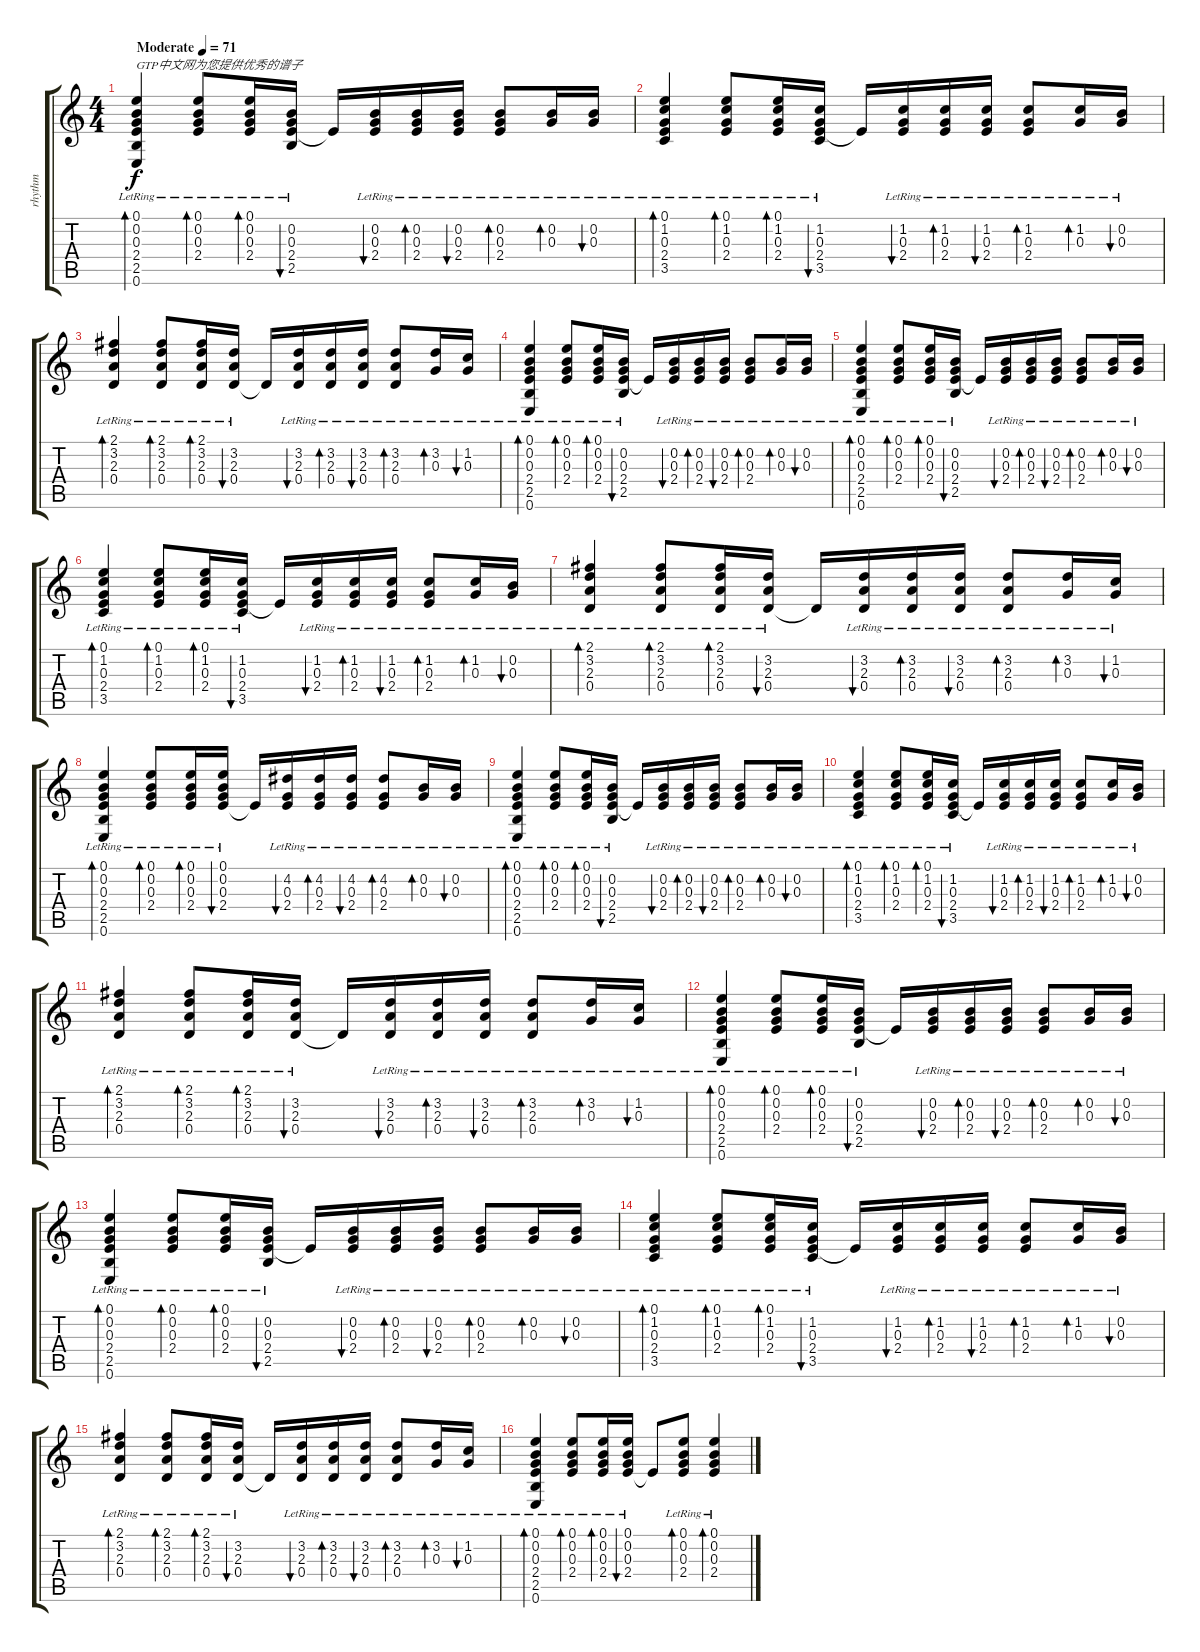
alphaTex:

\track ("rhythm" "rhythm") {instrument electricguitarclean}
\staff {score tabs}
\tuning (E4 B3 G3 D3 A2 E2) {hide}
\ts (4 4)
\tempo (71 "Moderate")
\clef g2
\ks c
(0.1{lr} 0.2{lr} 0.3{lr} 2.4{lr} 2.5{lr} 0.6{lr}).4{bd 60 txt "GTP中文网为您提供优秀的谱子" dy f instrument electricguitarclean} (0.1{lr} 0.2{lr} 0.3{lr} 2.4{lr}).8{bd 60} (0.1{lr} 0.2{lr} 0.3{lr} 2.4{lr}).16{bd 60} (0.2{lr} 0.3{lr} 2.4{lr} 2.5{lr}).16{bu 60} 2.4{t}.16 (0.2{lr} 0.3{lr} 2.4{lr}).16{bu 60} (0.2{lr} 0.3{lr} 2.4{lr}).16{bd 60} (0.2{lr} 0.3{lr} 2.4{lr}).16{bu 60} (0.2{lr} 0.3{lr} 2.4{lr}).8{bd 60} (0.2{lr} 0.3{lr}).16{bd 60} (0.2{lr} 0.3{lr}).16{bu 60} |
(0.1{lr} 1.2{lr} 0.3{lr} 2.4{lr} 3.5{lr}).4{bd 60} (0.1{lr} 1.2{lr} 0.3{lr} 2.4{lr}).8{bd 60} (0.1{lr} 1.2{lr} 0.3{lr} 2.4{lr}).16{bd 60} (1.2{lr} 0.3{lr} 2.4{lr} 3.5{lr}).16{bu 60} 2.4{t}.16 (1.2{lr} 0.3{lr} 2.4{lr}).16{bu 60} (1.2{lr} 0.3{lr} 2.4{lr}).16{bd 60} (1.2{lr} 0.3{lr} 2.4{lr}).16{bu 60} (1.2{lr} 0.3{lr} 2.4{lr}).8{bd 60} (1.2{lr} 0.3{lr}).16{bd 60} (0.2{lr} 0.3{lr}).16{bu 60} |
(2.1{lr} 3.2{lr} 2.3{lr} 0.4{lr}).4{bd 60} (2.1{lr} 3.2{lr} 2.3{lr} 0.4{lr}).8{bd 60} (2.1{lr} 3.2{lr} 2.3{lr} 0.4{lr}).16{bd 60} (3.2{lr} 2.3{lr} 0.4{lr}).16{bu 60} 0.4{t}.16 (3.2{lr} 2.3{lr} 0.4{lr}).16{bu 60} (3.2{lr} 2.3{lr} 0.4{lr}).16{bd 60} (3.2{lr} 2.3{lr} 0.4{lr}).16{bu 60} (3.2{lr} 2.3{lr} 0.4{lr}).8{bd 60} (3.2{lr} 0.3{lr}).16{bd 60} (1.2{lr} 0.3{lr}).16{bu 60} |
(0.1{lr} 0.2{lr} 0.3{lr} 2.4{lr} 2.5{lr} 0.6{lr}).4{bd 60} (0.1{lr} 0.2{lr} 0.3{lr} 2.4{lr}).8{bd 60} (0.1{lr} 0.2{lr} 0.3{lr} 2.4{lr}).16{bd 60} (0.2{lr} 0.3{lr} 2.4{lr} 2.5{lr}).16{bu 60} 2.4{t}.16 (0.2{lr} 0.3{lr} 2.4{lr}).16{bu 60} (0.2{lr} 0.3{lr} 2.4{lr}).16{bd 60} (0.2{lr} 0.3{lr} 2.4{lr}).16{bu 60} (0.2{lr} 0.3{lr} 2.4{lr}).8{bd 60} (0.2{lr} 0.3{lr}).16{bd 60} (0.2{lr} 0.3{lr}).16{bu 60} |
(0.1{lr} 0.2{lr} 0.3{lr} 2.4{lr} 2.5{lr} 0.6{lr}).4{bd 60} (0.1{lr} 0.2{lr} 0.3{lr} 2.4{lr}).8{bd 60} (0.1{lr} 0.2{lr} 0.3{lr} 2.4{lr}).16{bd 60} (0.2{lr} 0.3{lr} 2.4{lr} 2.5{lr}).16{bu 60} 2.4{t}.16 (0.2{lr} 0.3{lr} 2.4{lr}).16{bu 60} (0.2{lr} 0.3{lr} 2.4{lr}).16{bd 60} (0.2{lr} 0.3{lr} 2.4{lr}).16{bu 60} (0.2{lr} 0.3{lr} 2.4{lr}).8{bd 60} (0.2{lr} 0.3{lr}).16{bd 60} (0.2{lr} 0.3{lr}).16{bu 60} |
(0.1{lr} 1.2{lr} 0.3{lr} 2.4{lr} 3.5{lr}).4{bd 60} (0.1{lr} 1.2{lr} 0.3{lr} 2.4{lr}).8{bd 60} (0.1{lr} 1.2{lr} 0.3{lr} 2.4{lr}).16{bd 60} (1.2{lr} 0.3{lr} 2.4{lr} 3.5{lr}).16{bu 60} 2.4{t}.16 (1.2{lr} 0.3{lr} 2.4{lr}).16{bu 60} (1.2{lr} 0.3{lr} 2.4{lr}).16{bd 60} (1.2{lr} 0.3{lr} 2.4{lr}).16{bu 60} (1.2{lr} 0.3{lr} 2.4{lr}).8{bd 60} (1.2{lr} 0.3{lr}).16{bd 60} (0.2{lr} 0.3{lr}).16{bu 60} |
(2.1{lr} 3.2{lr} 2.3{lr} 0.4{lr}).4{bd 60} (2.1{lr} 3.2{lr} 2.3{lr} 0.4{lr}).8{bd 60} (2.1{lr} 3.2{lr} 2.3{lr} 0.4{lr}).16{bd 60} (3.2{lr} 2.3{lr} 0.4{lr}).16{bu 60} 0.4{t}.16 (3.2{lr} 2.3{lr} 0.4{lr}).16{bu 60} (3.2{lr} 2.3{lr} 0.4{lr}).16{bd 60} (3.2{lr} 2.3{lr} 0.4{lr}).16{bu 60} (3.2{lr} 2.3{lr} 0.4{lr}).8{bd 60} (3.2{lr} 0.3{lr}).16{bd 60} (1.2{lr} 0.3{lr}).16{bu 60} |
(0.1{lr} 0.2{lr} 0.3{lr} 2.4{lr} 2.5{lr} 0.6{lr}).4{bd 60} (0.1{lr} 0.2{lr} 0.3{lr} 2.4{lr}).8{bd 60} (0.1{lr} 0.2{lr} 0.3{lr} 2.4{lr}).16{bd 60} (0.1{lr} 0.2{lr} 0.3{lr} 2.4{lr}).16{bu 60} 2.4{t}.16 (4.2{lr} 0.3{lr} 2.4{lr}).16{bu 60} (4.2{lr} 0.3{lr} 2.4{lr}).16{bd 60} (4.2{lr} 0.3{lr} 2.4{lr}).16{bu 60} (4.2{lr} 0.3{lr} 2.4{lr}).8{bd 60} (0.2{lr} 0.3{lr}).16{bd 60} (0.2{lr} 0.3{lr}).16{bu 60} |
(0.1{lr} 0.2{lr} 0.3{lr} 2.4{lr} 2.5{lr} 0.6{lr}).4{bd 60} (0.1{lr} 0.2{lr} 0.3{lr} 2.4{lr}).8{bd 60} (0.1{lr} 0.2{lr} 0.3{lr} 2.4{lr}).16{bd 60} (0.2{lr} 0.3{lr} 2.4{lr} 2.5{lr}).16{bu 60} 2.4{t}.16 (0.2{lr} 0.3{lr} 2.4{lr}).16{bu 60} (0.2{lr} 0.3{lr} 2.4{lr}).16{bd 60} (0.2{lr} 0.3{lr} 2.4{lr}).16{bu 60} (0.2{lr} 0.3{lr} 2.4{lr}).8{bd 60} (0.2{lr} 0.3{lr}).16{bd 60} (0.2{lr} 0.3{lr}).16{bu 60} |
(0.1{lr} 1.2{lr} 0.3{lr} 2.4{lr} 3.5{lr}).4{bd 60} (0.1{lr} 1.2{lr} 0.3{lr} 2.4{lr}).8{bd 60} (0.1{lr} 1.2{lr} 0.3{lr} 2.4{lr}).16{bd 60} (1.2{lr} 0.3{lr} 2.4{lr} 3.5{lr}).16{bu 60} 2.4{t}.16 (1.2{lr} 0.3{lr} 2.4{lr}).16{bu 60} (1.2{lr} 0.3{lr} 2.4{lr}).16{bd 60} (1.2{lr} 0.3{lr} 2.4{lr}).16{bu 60} (1.2{lr} 0.3{lr} 2.4{lr}).8{bd 60} (1.2{lr} 0.3{lr}).16{bd 60} (0.2{lr} 0.3{lr}).16{bu 60} |
(2.1{lr} 3.2{lr} 2.3{lr} 0.4{lr}).4{bd 60} (2.1{lr} 3.2{lr} 2.3{lr} 0.4{lr}).8{bd 60} (2.1{lr} 3.2{lr} 2.3{lr} 0.4{lr}).16{bd 60} (3.2{lr} 2.3{lr} 0.4{lr}).16{bu 60} 0.4{t}.16 (3.2{lr} 2.3{lr} 0.4{lr}).16{bu 60} (3.2{lr} 2.3{lr} 0.4{lr}).16{bd 60} (3.2{lr} 2.3{lr} 0.4{lr}).16{bu 60} (3.2{lr} 2.3{lr} 0.4{lr}).8{bd 60} (3.2{lr} 0.3{lr}).16{bd 60} (1.2{lr} 0.3{lr}).16{bu 60} |
(0.1{lr} 0.2{lr} 0.3{lr} 2.4{lr} 2.5{lr} 0.6{lr}).4{bd 60} (0.1{lr} 0.2{lr} 0.3{lr} 2.4{lr}).8{bd 60} (0.1{lr} 0.2{lr} 0.3{lr} 2.4{lr}).16{bd 60} (0.2{lr} 0.3{lr} 2.4{lr} 2.5{lr}).16{bu 60} 2.4{t}.16 (0.2{lr} 0.3{lr} 2.4{lr}).16{bu 60} (0.2{lr} 0.3{lr} 2.4{lr}).16{bd 60} (0.2{lr} 0.3{lr} 2.4{lr}).16{bu 60} (0.2{lr} 0.3{lr} 2.4{lr}).8{bd 60} (0.2{lr} 0.3{lr}).16{bd 60} (0.2{lr} 0.3{lr}).16{bu 60} |
(0.1{lr} 0.2{lr} 0.3{lr} 2.4{lr} 2.5{lr} 0.6{lr}).4{bd 60} (0.1{lr} 0.2{lr} 0.3{lr} 2.4{lr}).8{bd 60} (0.1{lr} 0.2{lr} 0.3{lr} 2.4{lr}).16{bd 60} (0.2{lr} 0.3{lr} 2.4{lr} 2.5{lr}).16{bu 60} 2.4{t}.16 (0.2{lr} 0.3{lr} 2.4{lr}).16{bu 60} (0.2{lr} 0.3{lr} 2.4{lr}).16{bd 60} (0.2{lr} 0.3{lr} 2.4{lr}).16{bu 60} (0.2{lr} 0.3{lr} 2.4{lr}).8{bd 60} (0.2{lr} 0.3{lr}).16{bd 60} (0.2{lr} 0.3{lr}).16{bu 60} |
(0.1{lr} 1.2{lr} 0.3{lr} 2.4{lr} 3.5{lr}).4{bd 60} (0.1{lr} 1.2{lr} 0.3{lr} 2.4{lr}).8{bd 60} (0.1{lr} 1.2{lr} 0.3{lr} 2.4{lr}).16{bd 60} (1.2{lr} 0.3{lr} 2.4{lr} 3.5{lr}).16{bu 60} 2.4{t}.16 (1.2{lr} 0.3{lr} 2.4{lr}).16{bu 60} (1.2{lr} 0.3{lr} 2.4{lr}).16{bd 60} (1.2{lr} 0.3{lr} 2.4{lr}).16{bu 60} (1.2{lr} 0.3{lr} 2.4{lr}).8{bd 60} (1.2{lr} 0.3{lr}).16{bd 60} (0.2{lr} 0.3{lr}).16{bu 60} |
(2.1{lr} 3.2{lr} 2.3{lr} 0.4{lr}).4{bd 60} (2.1{lr} 3.2{lr} 2.3{lr} 0.4{lr}).8{bd 60} (2.1{lr} 3.2{lr} 2.3{lr} 0.4{lr}).16{bd 60} (3.2{lr} 2.3{lr} 0.4{lr}).16{bu 60} 0.4{t}.16 (3.2{lr} 2.3{lr} 0.4{lr}).16{bu 60} (3.2{lr} 2.3{lr} 0.4{lr}).16{bd 60} (3.2{lr} 2.3{lr} 0.4{lr}).16{bu 60} (3.2{lr} 2.3{lr} 0.4{lr}).8{bd 60} (3.2{lr} 0.3{lr}).16{bd 60} (1.2{lr} 0.3{lr}).16{bu 60} |
(0.1{lr} 0.2{lr} 0.3{lr} 2.4{lr} 2.5{lr} 0.6{lr}).4{bd 60} (0.1{lr} 0.2{lr} 0.3{lr} 2.4{lr}).8{bd 60} (0.1{lr} 0.2{lr} 0.3{lr} 2.4{lr}).16{bd 60} (0.1{lr} 0.2{lr} 0.3{lr} 2.4{lr}).16{bu 60} 2.4{t}.8 (0.1 0.2{lr} 0.3{lr} 2.4{lr}).8{bd 60} (0.1 0.2{lr} 0.3{lr} 2.4{lr}).4{bd 60}
